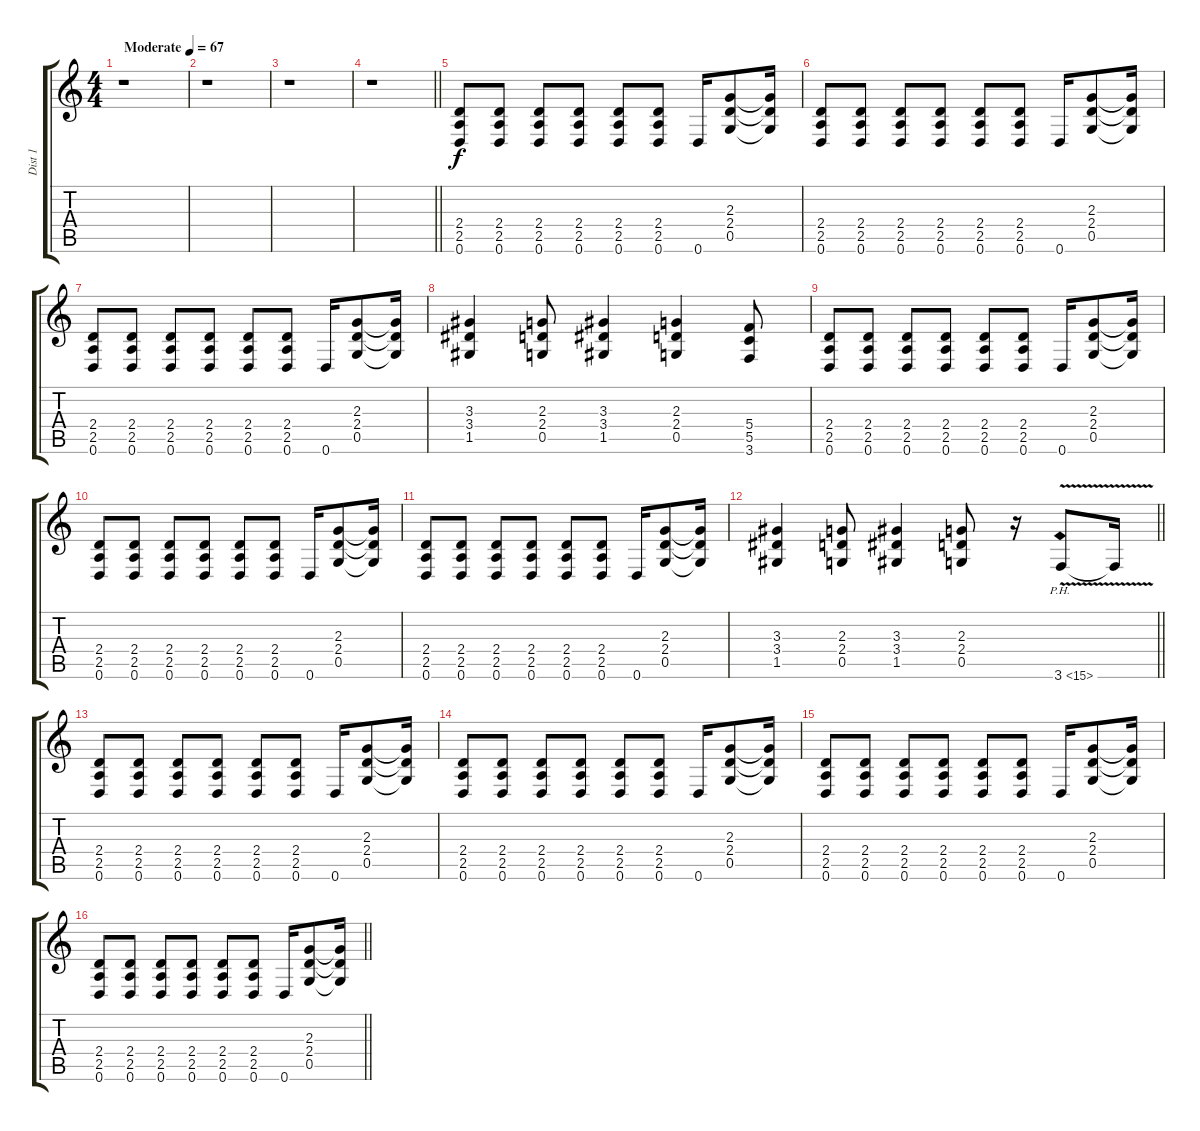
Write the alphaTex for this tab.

\track ("Dist 1" "Dist 1") {instrument distortionguitar}
\staff {score tabs}
\tuning (D4 A3 F3 C3 G2 D2) {hide}
\ts (4 4)
\tempo (67 "Moderate")
\clef g2
\ks c
r.1{dy f instrument distortionguitar} |
r.1 |
r.1 |
\barLineRight lightlight
r.1 |
(2.4 2.5 0.6).8 (2.4 2.5 0.6).8 (2.4 2.5 0.6).8 (2.4 2.5 0.6).8 (2.4 2.5 0.6).8 (2.4 2.5 0.6).8 0.6.16 (2.3 2.4 0.5).8 (2.3{t} 2.4{t} 0.5{t}).16 |
(2.4 2.5 0.6).8 (2.4 2.5 0.6).8 (2.4 2.5 0.6).8 (2.4 2.5 0.6).8 (2.4 2.5 0.6).8 (2.4 2.5 0.6).8 0.6.16 (2.3 2.4 0.5).8 (2.3{t} 2.4{t} 0.5{t}).16 |
(2.4 2.5 0.6).8 (2.4 2.5 0.6).8 (2.4 2.5 0.6).8 (2.4 2.5 0.6).8 (2.4 2.5 0.6).8 (2.4 2.5 0.6).8 0.6.16 (2.3 2.4 0.5).8 (2.3{t} 2.4{t} 0.5{t}).16 |
(3.3 3.4 1.5).4 (2.3 2.4 0.5).8 (3.3 3.4 1.5).4 (2.3 2.4 0.5).4 (5.4 5.5 3.6).8 |
(2.4 2.5 0.6).8 (2.4 2.5 0.6).8 (2.4 2.5 0.6).8 (2.4 2.5 0.6).8 (2.4 2.5 0.6).8 (2.4 2.5 0.6).8 0.6.16 (2.3 2.4 0.5).8 (2.3{t} 2.4{t} 0.5{t}).16 |
(2.4 2.5 0.6).8 (2.4 2.5 0.6).8 (2.4 2.5 0.6).8 (2.4 2.5 0.6).8 (2.4 2.5 0.6).8 (2.4 2.5 0.6).8 0.6.16 (2.3 2.4 0.5).8 (2.3{t} 2.4{t} 0.5{t}).16 |
(2.4 2.5 0.6).8 (2.4 2.5 0.6).8 (2.4 2.5 0.6).8 (2.4 2.5 0.6).8 (2.4 2.5 0.6).8 (2.4 2.5 0.6).8 0.6.16 (2.3 2.4 0.5).8 (2.3{t} 2.4{t} 0.5{t}).16 |
\barLineRight lightlight
(3.3 3.4 1.5).4 (2.3 2.4 0.5).8 (3.3 3.4 1.5).4 (2.3 2.4 0.5).8 r.16 3.6{ph 12 v}.8 3.6{t}.16 |
(2.4 2.5 0.6).8 (2.4 2.5 0.6).8 (2.4 2.5 0.6).8 (2.4 2.5 0.6).8 (2.4 2.5 0.6).8 (2.4 2.5 0.6).8 0.6.16 (2.3 2.4 0.5).8 (2.3{t} 2.4{t} 0.5{t}).16 |
(2.4 2.5 0.6).8 (2.4 2.5 0.6).8 (2.4 2.5 0.6).8 (2.4 2.5 0.6).8 (2.4 2.5 0.6).8 (2.4 2.5 0.6).8 0.6.16 (2.3 2.4 0.5).8 (2.3{t} 2.4{t} 0.5{t}).16 |
(2.4 2.5 0.6).8 (2.4 2.5 0.6).8 (2.4 2.5 0.6).8 (2.4 2.5 0.6).8 (2.4 2.5 0.6).8 (2.4 2.5 0.6).8 0.6.16 (2.3 2.4 0.5).8 (2.3{t} 2.4{t} 0.5{t}).16 |
\barLineRight lightlight
(2.4 2.5 0.6).8 (2.4 2.5 0.6).8 (2.4 2.5 0.6).8 (2.4 2.5 0.6).8 (2.4 2.5 0.6).8 (2.4 2.5 0.6).8 0.6.16 (2.3 2.4 0.5).8 (2.3{t} 2.4{t} 0.5{t}).16
